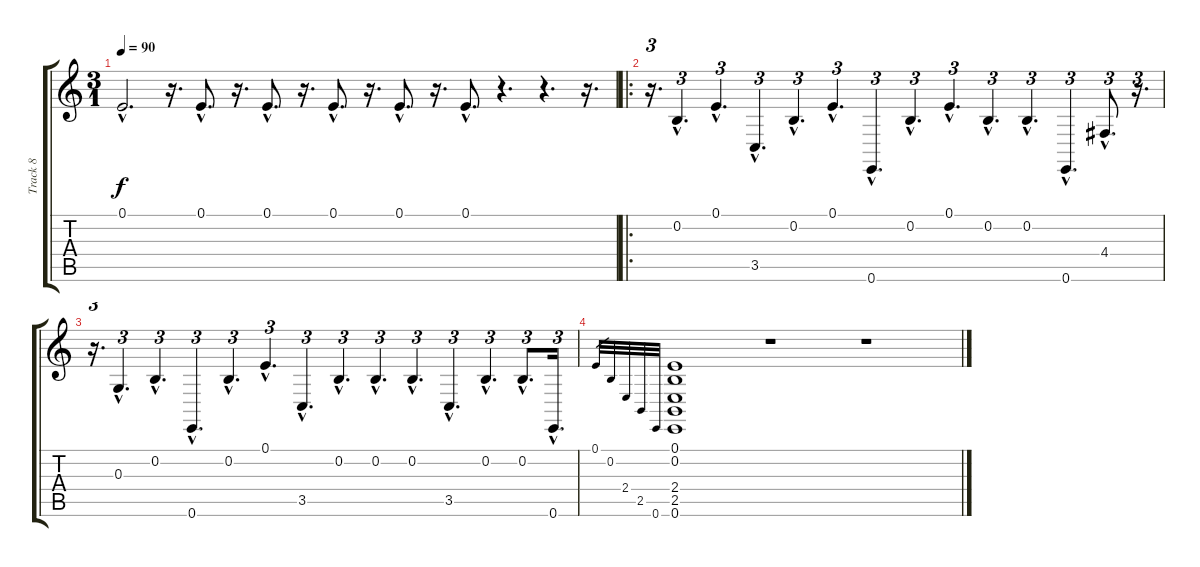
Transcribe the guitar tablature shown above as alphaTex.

\track ("Track 8" "Track 8") {instrument acousticgrandpiano}
\staff {score tabs}
\tuning (E4 B3 G3 D3 A2 E2) {hide}
\ts (3 1)
\tempo 90
\clef g2
\ks c
0.1{hac}.2{d dy f} r.16{d} 0.1{hac}.8{d} r.16{d} 0.1{hac}.8{d} r.16{d} 0.1{hac}.8{d} r.16{d} 0.1{hac}.8{d} r.16{d} 0.1{hac}.8{d} r.4{d} r.4{d} r.16{d} |
\ro
r.16{d tu (3 2)} 0.2{hac}.4{d tu (3 2)} 0.1{hac}.4{d tu (3 2)} 3.5{hac}.4{d tu (3 2)} 0.2{hac}.4{d tu (3 2)} 0.1{hac}.4{d tu (3 2)} 0.6{hac}.4{d tu (3 2)} 0.2{hac}.4{d tu (3 2)} 0.1{hac}.4{d tu (3 2)} 0.2{hac}.4{d tu (3 2)} 0.2{hac}.4{d tu (3 2)} 0.6{hac}.4{d tu (3 2)} 4.4{hac}.8{d tu (3 2)} r.16{d tu (3 2)} |
r.16{d tu (3 2)} 0.3{hac}.4{d tu (3 2)} 0.2{hac}.4{d tu (3 2)} 0.6{hac}.4{d tu (3 2)} 0.2{hac}.4{d tu (3 2)} 0.1{hac}.4{d tu (3 2)} 3.5{hac}.4{d tu (3 2)} 0.2{hac}.4{d tu (3 2)} 0.2{hac}.4{d tu (3 2)} 0.2{hac}.4{d tu (3 2)} 3.5{hac}.4{d tu (3 2)} 0.2{hac}.4{d tu (3 2)} 0.2{hac}.8{d tu (3 2)} 0.6{hac}.16{d tu (3 2)} |
0.1.32{gr} 0.2.32{gr} 2.4.32{gr} 2.5.32{gr} 0.6.32{gr} (0.1 0.2 2.4 2.5 0.6).1 r.1 r.1
